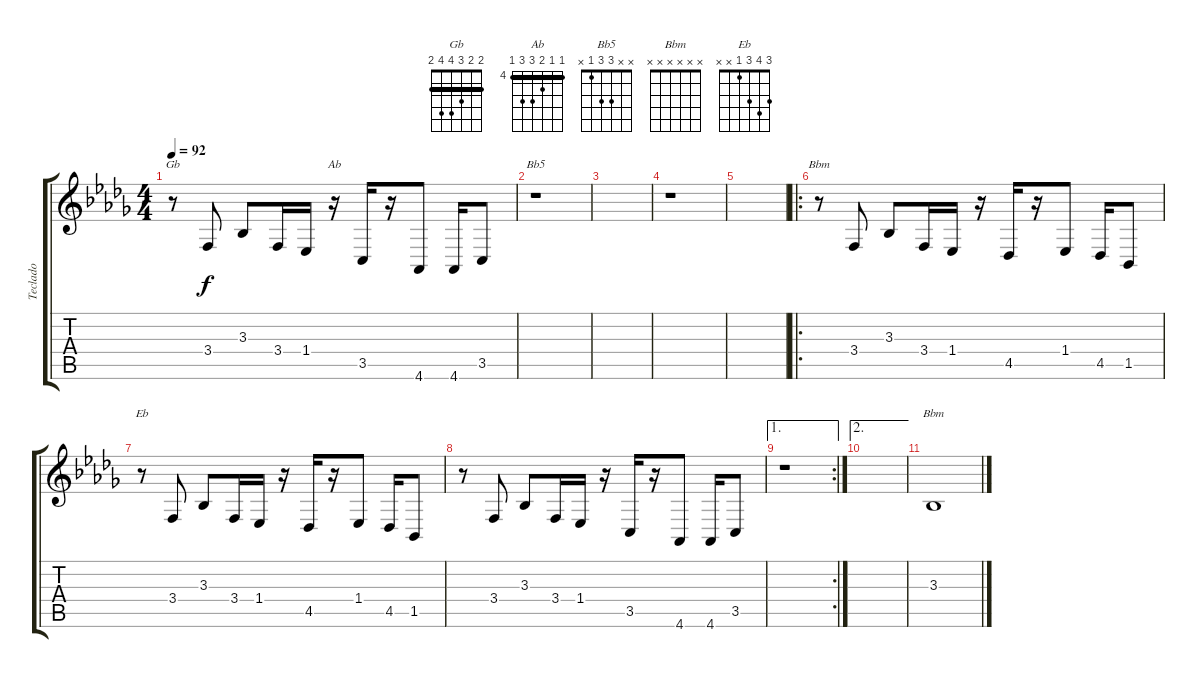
\track ("Teclado" "Teclado") {instrument pad3polysynth}
\staff {score tabs}
\tuning (E4 B3 G3 D3 A2 E2) {hide}
\chord ("Gb" 2 2 3 4 4 2) {barre 2}
\chord ("Ab" 4 4 5 6 6 4) {firstfret 4 barre 4}
\chord ("Bb5" x x 3 3 1 x)
\chord ("Bbm" 1 2 3 3 1 x) {barre 1}
\chord ("Eb" 3 4 3 1 x x)
\chord ("Bbm" x x x x x x)
\ts (4 4)
\tempo 92
\clef g2
\ks db
r.8{ch "Gb" dy f} 3.4.8 3.3.8 3.4.16 1.4.16 r.16{ch "Ab"} 3.5.16 r.16 4.6.8 4.6.16 3.5.8 |
r.1{ch "Bb5"} |
|
r.1 |
|
\ro
r.8{ch "Bbm"} 3.4.8 3.3.8 3.4.16 1.4.16 r.16 4.5.16 r.16 1.4.8 4.5.16 1.5.8 |
r.8{ch "Eb"} 3.4.8 3.3.8 3.4.16 1.4.16 r.16 4.5.16 r.16 1.4.8 4.5.16 1.5.8 |
r.8 3.4.8 3.3.8 3.4.16 1.4.16 r.16 3.5.16 r.16 4.6.8 4.6.16 3.5.8 |
\ae 1
\rc 2
r.1 |
\ae 2
|
3.3.1{ch "Bbm" volume 0}
